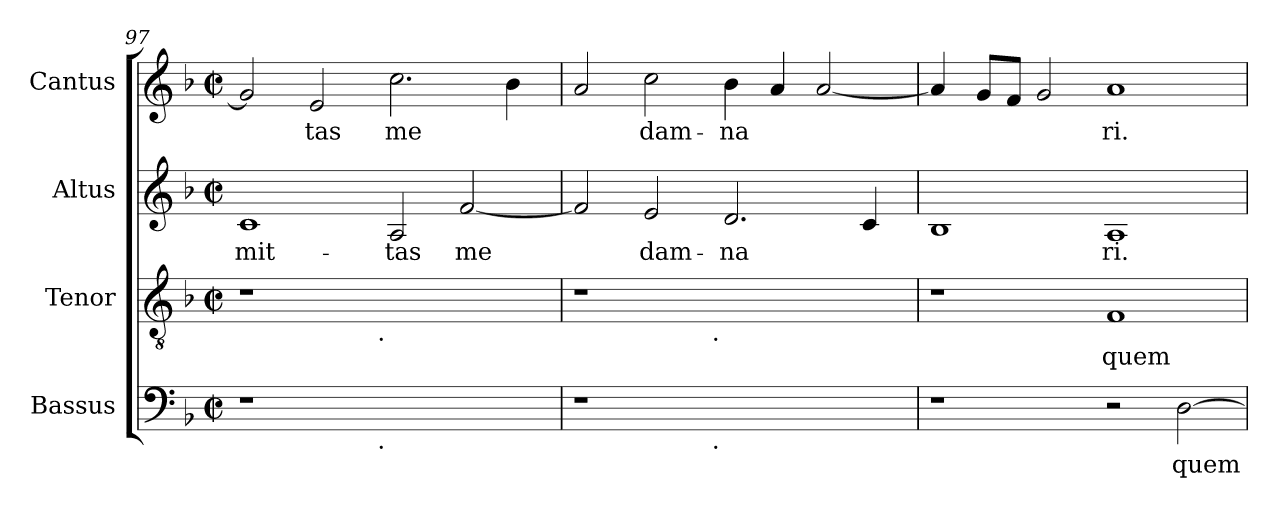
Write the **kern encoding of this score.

**kern	**text	**kern	**text	**kern	**text	**kern	**text
*part4	*part4	*part3	*part3	*part2	*part2	*part1	*part1
*staff4	*staff4	*staff3	*staff3	*staff2	*staff2	*staff1	*staff1
*I"Bassus	*	*I"Tenor	*	*I"Altus	*	*I"Cantus	*
*I'Bassus	*	*I'Tenor	*	*I'Altus	*	*I'Cantus	*
*clefF4	*	*clefGv2	*	*clefG2	*	*clefG2	*
*k[b-]	*	*k[b-]	*	*k[b-]	*	*k[b-]	*
*F:	*	*F:	*	*F:	*	*F:	*
*M2/2	*	*M2/2	*	*M2/2	*	*M2/2	*
*met(c|)	*	*met(c|)	*	*met(c|)	*	*met(c|)	*
=97	=97	=97	=97	=97	=97	=97	=97
!	!	!	!	!	!LO:LY:b:cj	!	!LO:LY:b:cj
*^	*	*^	*	*	*	*	*
1r	2ryy	.	1r	2ryy	.	1c	-mit-	2g/]	--
!	!	!	!	!	!	!	!	!	!LO:LY:b:cj
.	4...ryy	.	.	4...ryy	.	.	.	2e/	-tas
!	!	!	!	!LO:TX:b:t=.	!	!	!	!	!
!	!LO:TX:b:t=.	!	!	!	!	!	!	!	!
.	1ryy	.	.	1ryy	.	.	.	.	.
!	!	!	!	!	!	!	!LO:LY:b:cj	!	!LO:LY:b:cj
1ryy	.	.	1ryy	.	.	2A/	-tas	2.cc\	me
!	!	!	!	!	!	!	!LO:LY:b:cj	!	!
.	.	.	.	.	.	[<2f/	me	.	.
!	!	!	!	!	!	!	!	!	!LO:LY:b:cj
.	.	.	.	.	.	.	.	4b-\	.
.	32ryy	.	.	32ryy	.	.	.	.	.
=98	=98	=98	=98	=98	=98	=98	=98	=98	=98
!	!	!	!	!	!	!	!LO:LY:b:cj	!	!LO:LY:b:cj
1r	2ryy	.	1r	2ryy	.	2f/]	.	2a/	.
!	!	!	!	!	!	!	!LO:LY:b:cj	!	!LO:LY:b:cj
.	4...ryy	.	.	4...ryy	.	2e/	dam-	2cc\	dam-
!	!	!	!	!LO:TX:b:t=.	!	!	!	!	!
!	!LO:TX:b:t=.	!	!	!	!	!	!	!	!
.	1ryy	.	.	1ryy	.	.	.	.	.
!	!	!	!	!	!	!	!LO:LY:b:cj	!	!LO:LY:b:cj
1ryy	.	.	1ryy	.	.	2.d/	-na-	4b-\	-na-
!	!	!	!	!	!	!	!	!	!LO:LY:b:cj
.	.	.	.	.	.	.	.	4a/	--
!	!	!	!	!	!	!	!	!	!LO:LY:b:cj
.	.	.	.	.	.	.	.	[<2a/	--
!	!	!	!	!	!	!	!LO:LY:b:cj	!	!
.	.	.	.	.	.	4c/	--	.	.
.	32ryy	.	.	32ryy	.	.	.	.	.
=99	=99	=99	=99	=99	=99	=99	=99	=99	=99
!	!	!	!	!	!	!	!LO:LY:b:cj	!	!LO:LY:b:cj
*v	*v	*	*	*	*	*	*	*	*
*	*	*v	*v	*	*	*	*	*
1r	.	1r	.	1B-	--	4a/]	--
!	!	!	!	!	!	!	!LO:LY:b:cj
.	.	.	.	.	.	8g/L	--
!	!	!	!	!	!	!	!LO:LY:b:cj
.	.	.	.	.	.	8f/J	--
!	!	!	!	!	!	!	!LO:LY:b:cj
.	.	.	.	.	.	2g/	--
!	!	!	!LO:LY:b:cj	!	!LO:LY:b:cj	!	!LO:LY:b:cj
2r	.	1F	quem	1A	-ri.	1a	-ri.
!	!LO:LY:b:cj	!	!	!	!	!	!
[<2D\	quem	.	.	.	.	.	.
=	=	=	=	=	=	=	=
*-	*-	*-	*-	*-	*-	*-	*-
